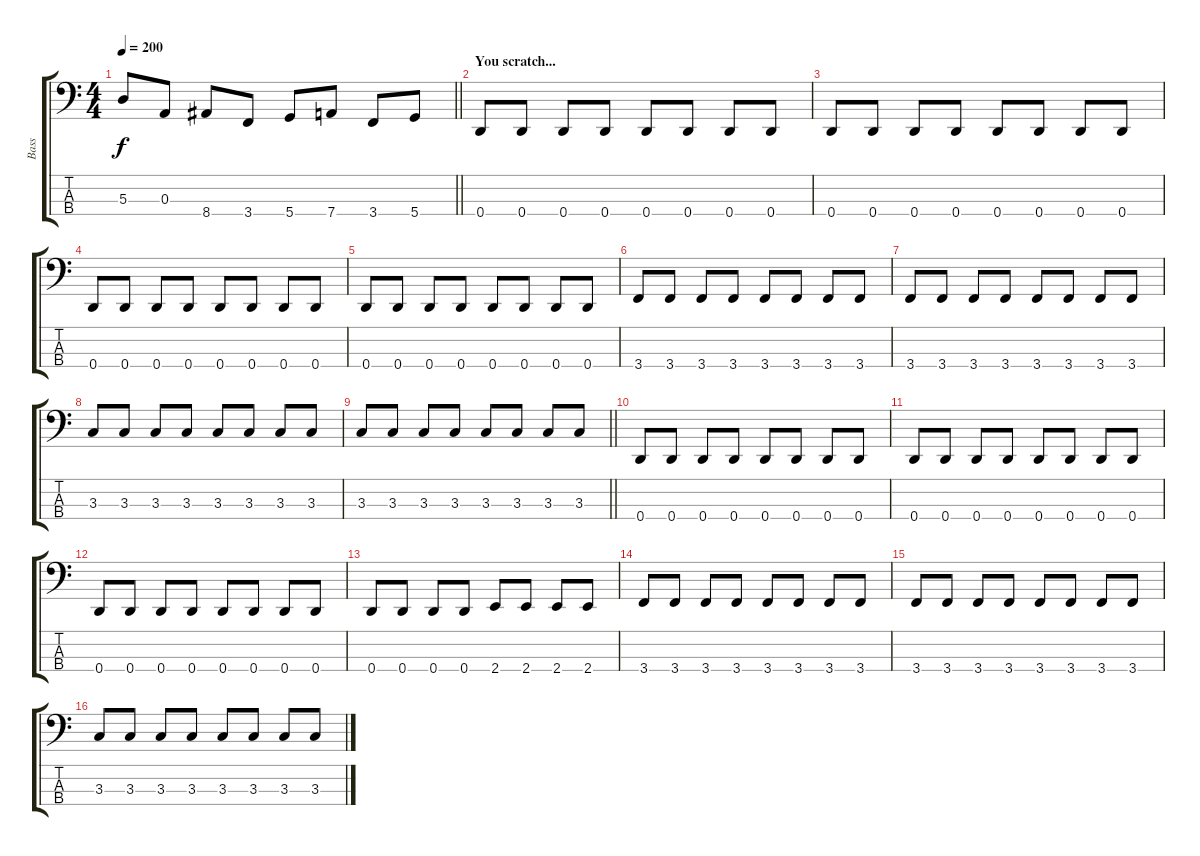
\track ("Bass" "Bass") {instrument electricbassfinger}
\staff {score tabs}
\tuning (G2 D2 A1 D1) {hide}
\ts (4 4)
\tempo 200
\clef f4
\barLineRight lightlight
\ks c
5.3.8{dy f} 0.3.8 8.4.8 3.4.8 5.4.8 7.4.8 3.4.8 5.4.8 |
\section ("" "You scratch...")
0.4.8 0.4.8 0.4.8 0.4.8 0.4.8 0.4.8 0.4.8 0.4.8 |
0.4.8 0.4.8 0.4.8 0.4.8 0.4.8 0.4.8 0.4.8 0.4.8 |
0.4.8 0.4.8 0.4.8 0.4.8 0.4.8 0.4.8 0.4.8 0.4.8 |
0.4.8 0.4.8 0.4.8 0.4.8 0.4.8 0.4.8 0.4.8 0.4.8 |
3.4.8 3.4.8 3.4.8 3.4.8 3.4.8 3.4.8 3.4.8 3.4.8 |
3.4.8 3.4.8 3.4.8 3.4.8 3.4.8 3.4.8 3.4.8 3.4.8 |
3.3.8 3.3.8 3.3.8 3.3.8 3.3.8 3.3.8 3.3.8 3.3.8 |
\barLineRight lightlight
3.3.8 3.3.8 3.3.8 3.3.8 3.3.8 3.3.8 3.3.8 3.3.8 |
0.4.8 0.4.8 0.4.8 0.4.8 0.4.8 0.4.8 0.4.8 0.4.8 |
0.4.8 0.4.8 0.4.8 0.4.8 0.4.8 0.4.8 0.4.8 0.4.8 |
0.4.8 0.4.8 0.4.8 0.4.8 0.4.8 0.4.8 0.4.8 0.4.8 |
0.4.8 0.4.8 0.4.8 0.4.8 2.4.8 2.4.8 2.4.8 2.4.8 |
3.4.8 3.4.8 3.4.8 3.4.8 3.4.8 3.4.8 3.4.8 3.4.8 |
3.4.8 3.4.8 3.4.8 3.4.8 3.4.8 3.4.8 3.4.8 3.4.8 |
3.3.8 3.3.8 3.3.8 3.3.8 3.3.8 3.3.8 3.3.8 3.3.8
